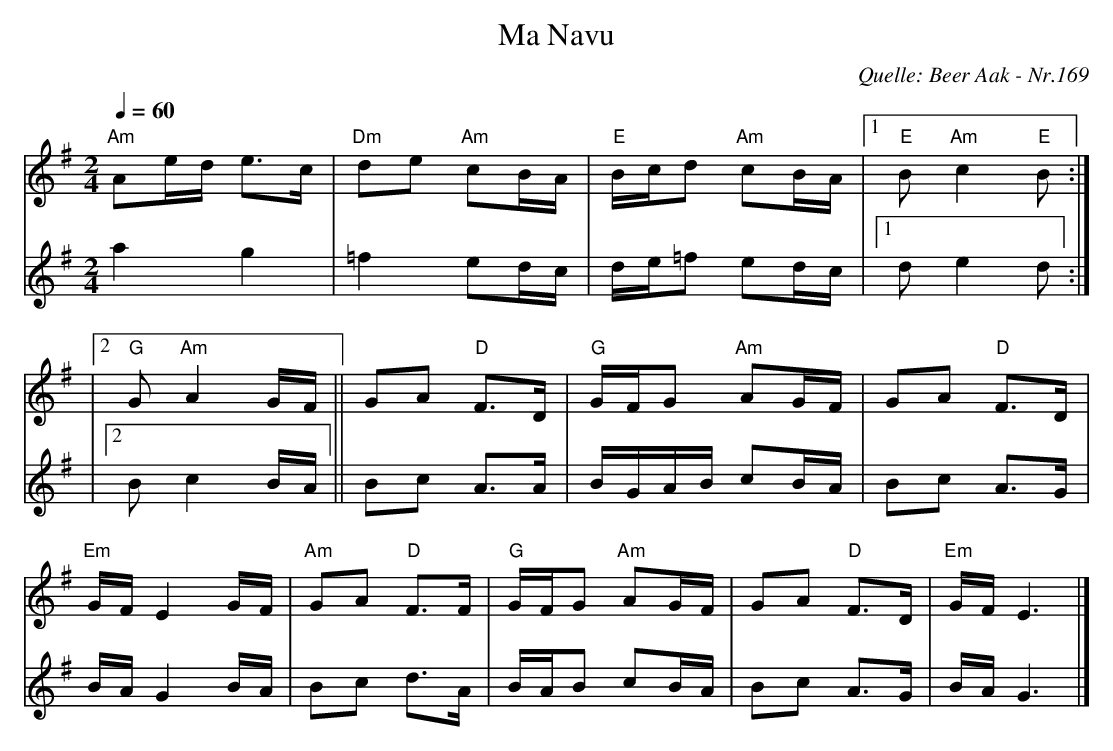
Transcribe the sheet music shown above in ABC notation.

X:1
T:Ma Navu
C:Quelle: Beer Aak - Nr.169
M:2/4
Q:1/4=60
L:1/8
K:Em
V:1
"Am"Ae/d/ e>c|"Dm"de "Am"cB/A/|"E"B/c/d "Am"cB/A/|1 "E"B "Am"c2 "E"B:|!
|2 "G"G "Am"A2 G/F/||GA "D"F>D|"G"G/F/G "Am"AG/F/|GA "D"F>D|!
"Em"G/F/ E2 G/F/|"Am"GA "D"F>F|"G"G/F/G "Am"AG/F/|GA "D"F>D|"Em"G/F/ E3|]
V:2
a2g2|=f2 ed/c/|d/e/=f ed/c/|1 d e2 d:|!
|2 B c2 B/A/||Bc A>A|B/G/A/B/ cB/A/|Bc A>G|!
B/A/ G2 B/A/|Bc d>A|B/A/B cB/A/|Bc A>G|B/A/ G3|]
